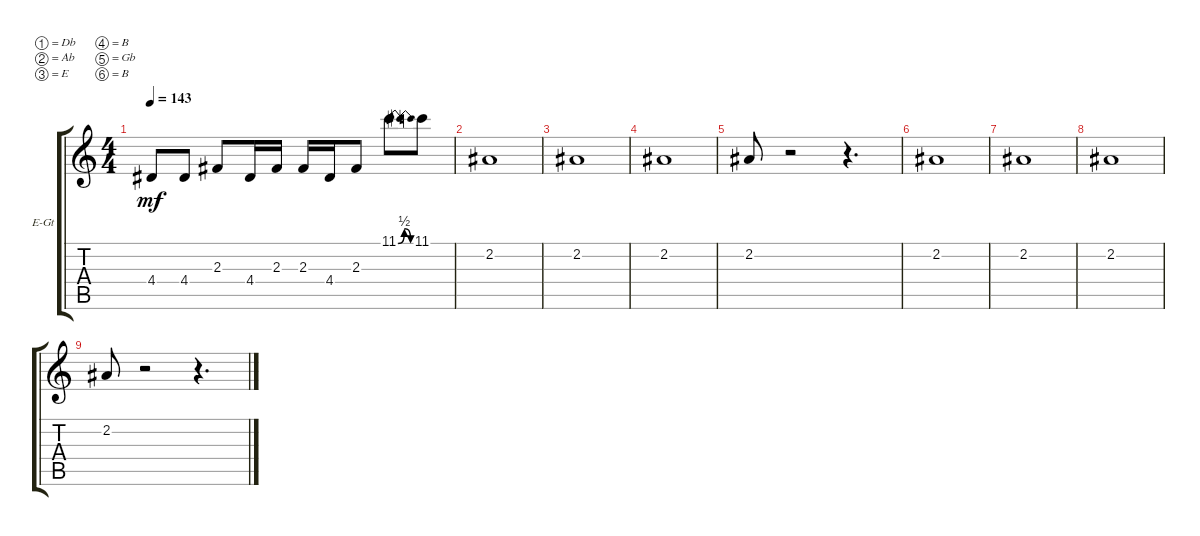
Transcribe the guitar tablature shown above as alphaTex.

\defaultSystemsLayout 4
\bracketExtendMode groupsimilarinstruments
\firstSystemTrackNameOrientation horizontal
\otherSystemsTrackNameOrientation horizontal
\track ("Guitar 2" "E-Gt") {instrument distortionguitar}
\staff {score tabs}
\tuning (Db4 Ab3 E3 B2 Gb2 B1)
\ts (4 4)
\tempo 143
\clef g2
\ks c
4.4.8{dy mf} 4.4.8 2.3.8 4.4.16 2.3.16 2.3.16 4.4.16 2.3.8 11.1{be (bendrelease 0 0 22.2 2 36.6 2 60 0)}.8 11.1.8 |
2.2.1 |
2.2.1 |
2.2.1 |
2.2.8 r.2 r.4{d} |
2.2.1 |
2.2.1 |
2.2.1 |
2.2.8 r.2 r.4{d}
